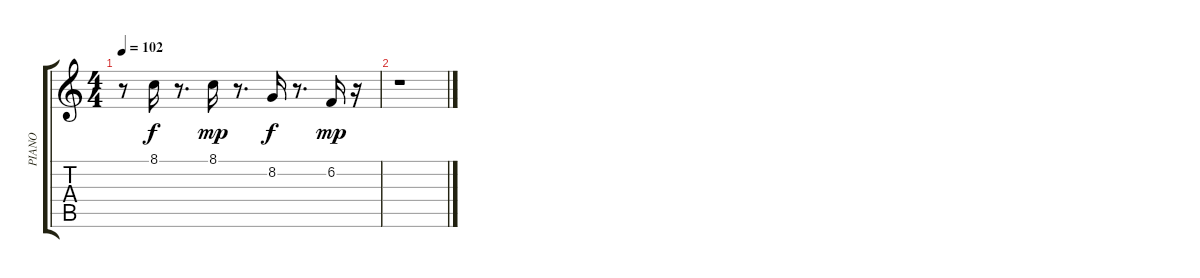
\track ("PIANO" "PIANO") {instrument acousticgrandpiano}
\staff {score tabs}
\tuning (E4 B3 G3 D3 A2 E2) {hide}
\ts (4 4)
\tempo 102
\clef g2
\ks c
r.8{dy mp} 8.1.16{dy f} r.8{d} 8.1.16{dy mp} r.8{d} 8.2.16{dy f} r.8{d} 6.2.16{dy mp} r.16 |
r.1
